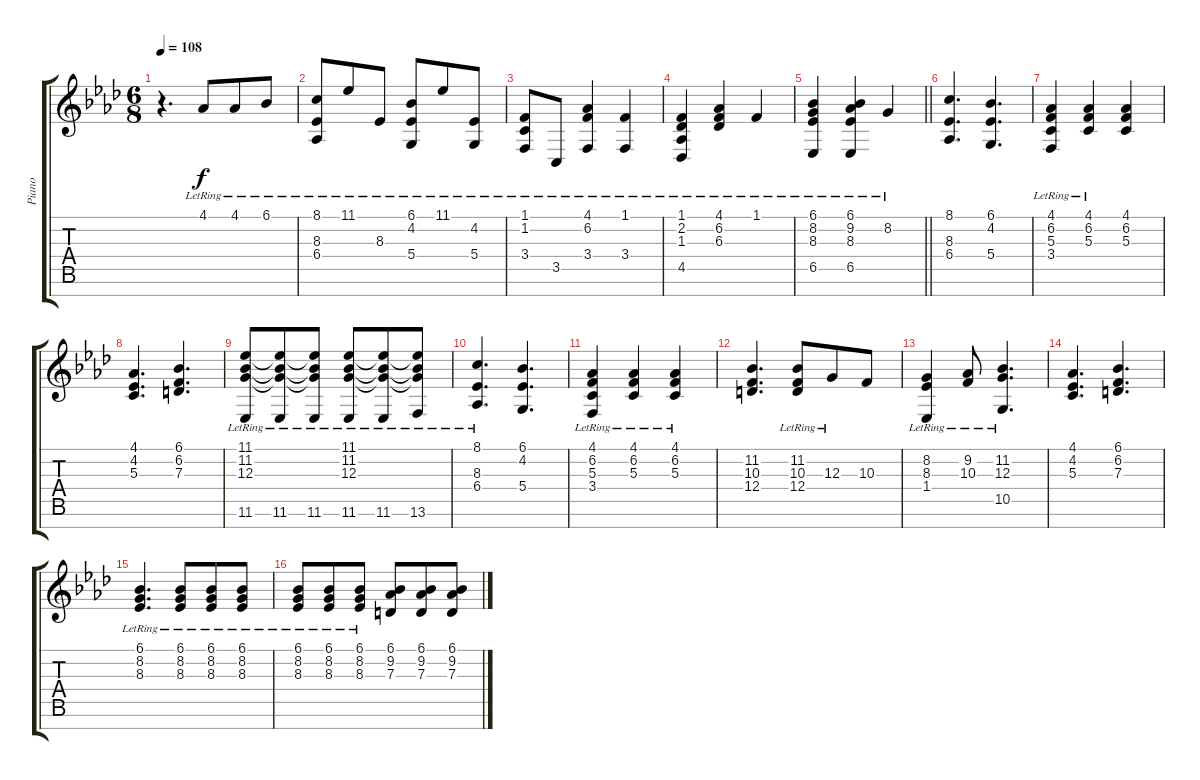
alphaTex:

\track ("Piano" "Piano") {instrument acousticgrandpiano}
\staff {score tabs}
\tuning (E4 B3 G3 D3 A2 E2 B1) {hide}
\ts (6 8)
\tempo 108
\clef g2
\ks ab
r.4{d dy f instrument acousticgrandpiano} 4.1{lr}.8 4.1{lr}.8 6.1{lr}.8 |
(8.1{lr} 8.3{lr} 6.4{lr}).8 11.1{lr}.8 8.3{lr}.8 (6.1{lr} 4.2{lr} 5.4{lr}).8 11.1{lr}.8 (4.2{lr} 5.4{lr}).8 |
(1.1{lr} 1.2{lr} 3.4{lr}).8 3.5{lr}.8 (4.1{lr} 6.2{lr} 3.4{lr}).4 (1.1{lr} 3.4{lr}).4 |
(1.1{lr} 2.2{lr} 1.3{lr} 4.5{lr}).4 (4.1{lr} 6.2{lr} 6.3{lr}).4 1.1{lr}.4 |
\barLineRight lightlight
(6.1{lr} 8.2{lr} 8.3{lr} 6.5{lr}).4 (6.1{lr} 9.2{lr} 8.3{lr} 6.5{lr}).4 8.2{lr}.4 |
(8.1 8.3 6.4).4{d} (6.1 4.2 5.4).4{d} |
(4.1{lr} 6.2{lr} 5.3{lr} 3.4{lr}).4 (4.1{lr} 6.2{lr} 5.3{lr}).4 (4.1 6.2 5.3).4 |
(4.1 4.2 5.3).4{d} (6.1 6.2 7.3).4{d} |
(11.1{lr} 11.2{lr} 12.3{lr} 11.6{lr}).8 (11.1{t} 11.2{t} 12.3{t} 11.6{lr}).8 (11.1{t} 11.2{t} 12.3{t} 11.6{lr}).8 (11.1{lr} 11.2{lr} 12.3{lr} 11.6{lr}).8 (11.1{t} 11.2{t} 12.3{t} 11.6{lr}).8 (11.1{t} 11.2{t} 12.3{t} 13.6{lr}).8 |
(8.1{lr} 8.3{lr} 6.4{lr}).4{d} (6.1 4.2 5.4).4{d} |
(4.1{lr} 6.2{lr} 5.3{lr} 3.4{lr}).4 (4.1{lr} 6.2{lr} 5.3{lr}).4 (4.1{lr} 6.2{lr} 5.3{lr}).4 |
(11.2 10.3 12.4).4{d} (11.2{lr} 10.3{lr} 12.4{lr}).8 12.3{lr}.8 10.3.8 |
(8.2{lr} 8.3{lr} 1.4{lr}).4 (9.2{lr} 10.3{lr}).8 (11.2{lr} 12.3{lr} 10.5{lr}).4{d} |
(4.1 4.2 5.3).4{d} (6.1 6.2 7.3).4{d} |
(6.1{lr} 8.2{lr} 8.3{lr}).4{d} (6.1{lr} 8.2{lr} 8.3{lr}).8 (6.1{lr} 8.2{lr} 8.3{lr}).8 (6.1{lr} 8.2{lr} 8.3{lr}).8 |
(6.1{lr} 8.2{lr} 8.3{lr}).8 (6.1{lr} 8.2{lr} 8.3{lr}).8 (6.1{lr} 8.2{lr} 8.3{lr}).8 (6.1 9.2 7.3).8 (6.1 9.2 7.3).8 (6.1 9.2 7.3).8
